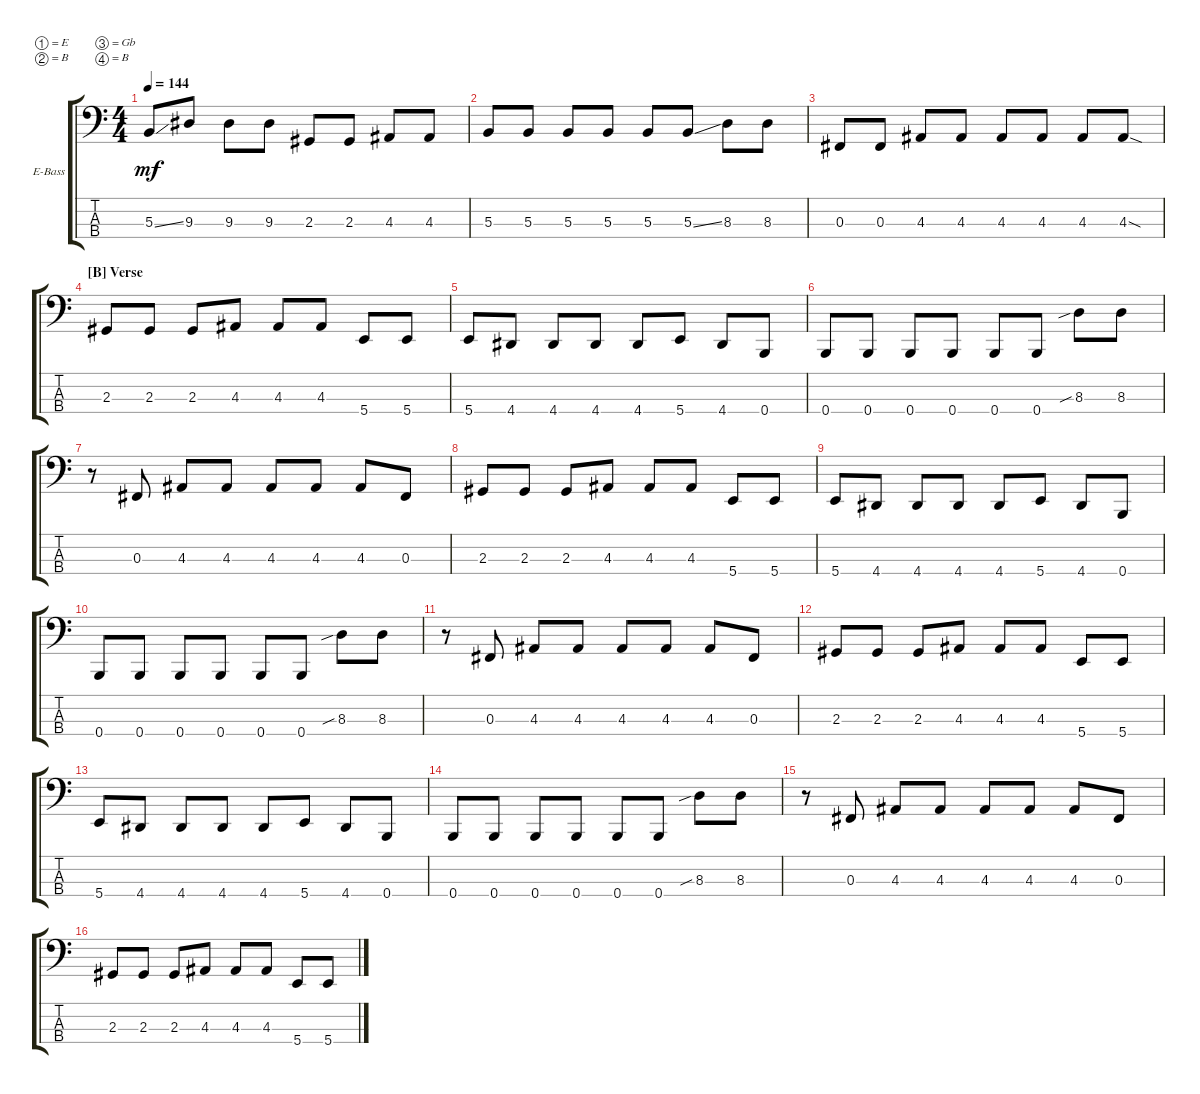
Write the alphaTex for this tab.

\defaultSystemsLayout 4
\bracketExtendMode groupsimilarinstruments
\firstSystemTrackNameOrientation horizontal
\otherSystemsTrackNameOrientation horizontal
\track ("Paul Gray" "E-Bass") {instrument electricbassfinger}
\staff {score tabs}
\tuning (E2 B1 Gb1 B0)
\ts (4 4)
\tempo 144
\clef f4
\ks c
5.3{ss}.8{dy mf} 9.3.8 9.3.8 9.3.8 2.3.8 2.3.8 4.3.8 4.3.8 |
5.3.8 5.3.8 5.3.8 5.3.8 5.3.8 5.3{ss}.8 8.3.8 8.3.8 |
0.3.8 0.3.8 4.3.8 4.3.8 4.3.8 4.3.8 4.3.8 4.3{sod}.8 |
\section ("B" "Verse")
\tempo (140 hide)
2.3.8 2.3.8 2.3.8 4.3.8 4.3.8 4.3.8 5.4.8 5.4.8 |
5.4.8 4.4.8 4.4.8 4.4.8 4.4.8 5.4.8 4.4.8 0.4.8 |
0.4.8 0.4.8 0.4.8 0.4.8 0.4.8 0.4.8 8.3{sib}.8 8.3.8 |
r.8 0.3.8 4.3.8 4.3.8 4.3.8 4.3.8 4.3.8 0.3.8 |
2.3.8 2.3.8 2.3.8 4.3.8 4.3.8 4.3.8 5.4.8 5.4.8 |
5.4.8 4.4.8 4.4.8 4.4.8 4.4.8 5.4.8 4.4.8 0.4.8 |
0.4.8 0.4.8 0.4.8 0.4.8 0.4.8 0.4.8 8.3{sib}.8 8.3.8 |
r.8 0.3.8 4.3.8 4.3.8 4.3.8 4.3.8 4.3.8 0.3.8 |
2.3.8 2.3.8 2.3.8 4.3.8 4.3.8 4.3.8 5.4.8 5.4.8 |
5.4.8 4.4.8 4.4.8 4.4.8 4.4.8 5.4.8 4.4.8 0.4.8 |
0.4.8 0.4.8 0.4.8 0.4.8 0.4.8 0.4.8 8.3{sib}.8 8.3.8 |
r.8 0.3.8 4.3.8 4.3.8 4.3.8 4.3.8 4.3.8 0.3.8 |
2.3.8 2.3.8 2.3.8 4.3.8 4.3.8 4.3.8 5.4.8 5.4.8
